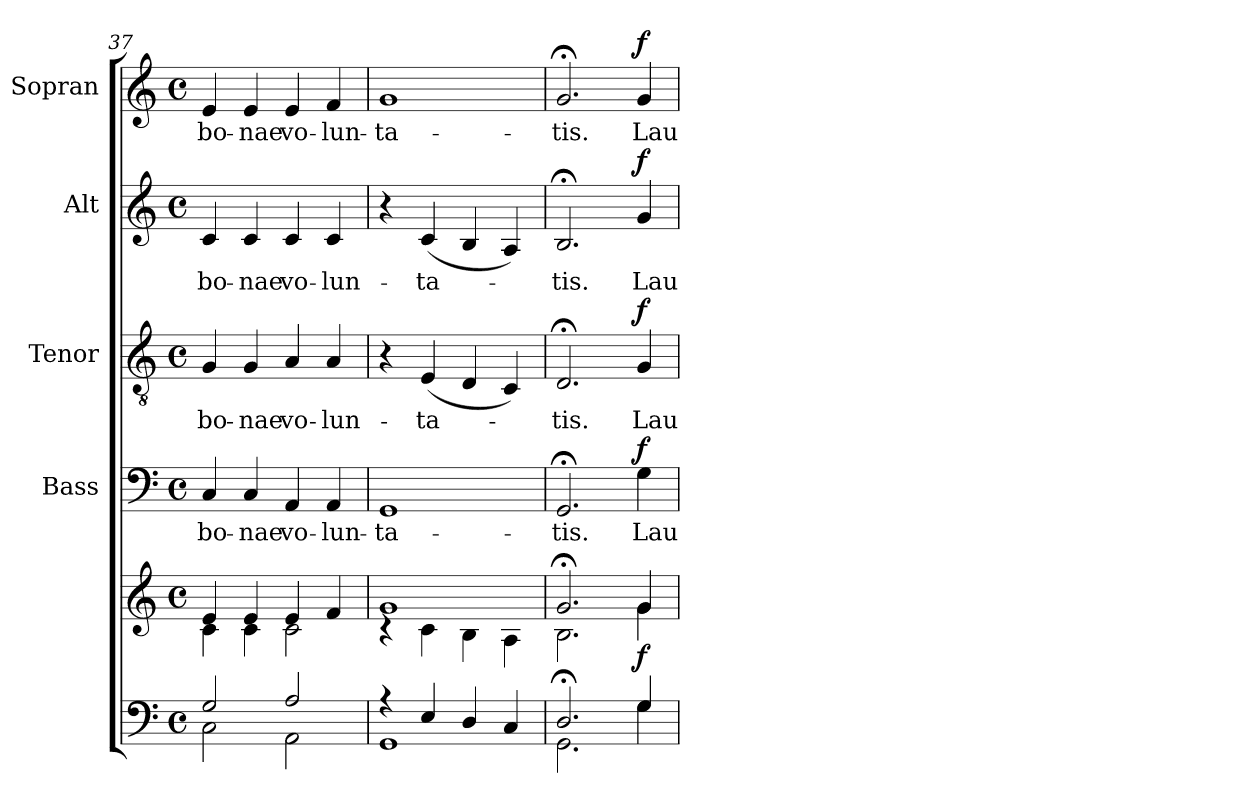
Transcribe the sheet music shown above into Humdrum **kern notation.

**kern	**kern	**dynam	**kern	**text	**dynam	**kern	**text	**dynam	**kern	**text	**dynam	**kern	**text	**dynam
*part5	*part5	*part5	*part4	*part4	*part4	*part3	*part3	*part3	*part2	*part2	*part2	*part1	*part1	*part1
*staff6	*staff5	*staff5/6	*staff4	*staff4	*staff4	*staff3	*staff3	*staff3	*staff2	*staff2	*staff2	*staff1	*staff1	*staff1
*	*	*	*I"Bass	*	*	*I"Tenor	*	*	*I"Alt	*	*	*I"Sopran	*	*
*	*	*	*I'B.	*	*	*I'T.	*	*	*I'A.	*	*	*I'S.	*	*
*clefF4	*clefG2	*	*clefF4	*	*	*clefGv2	*	*	*clefG2	*	*	*clefG2	*	*
*k[]	*k[]	*	*k[]	*	*	*k[]	*	*	*k[]	*	*	*k[]	*	*
*C:	*C:	*	*C:	*	*	*C:	*	*	*C:	*	*	*C:	*	*
*M4/4	*M4/4	*	*M4/4	*	*	*M4/4	*	*	*M4/4	*	*	*M4/4	*	*
*met(c)	*met(c)	*	*met(c)	*	*	*met(c)	*	*	*met(c)	*	*	*met(c)	*	*
=37	=37	=37	=37	=37	=37	=37	=37	=37	=37	=37	=37	=37	=37	=37
*^	*^	*	*	*	*	*	*	*	*	*	*	*	*	*
!	!	!	!	!	!	!LO:LY:b	!	!	!LO:LY:b	!	!	!LO:LY:b	!	!	!LO:LY:b	!
2G/	2C\	4e/	4c\	.	4C/	bo-	.	4G/	bo-	.	4c/	bo-	.	4e/	bo-	.
!	!	!	!	!	!	!LO:LY:b	!	!	!LO:LY:b	!	!	!LO:LY:b	!	!	!LO:LY:b	!
.	.	4e/	4c\	.	4C/	-nae	.	4G/	-nae	.	4c/	-nae	.	4e/	-nae	.
!	!	!	!	!	!	!LO:LY:b	!	!	!LO:LY:b	!	!	!LO:LY:b	!	!	!LO:LY:b	!
2A/	2AA\	4e/	2c\	.	4AA/	vo-	.	4A/	vo-	.	4c/	vo-	.	4e/	vo-	.
!	!	!	!	!	!	!LO:LY:b	!	!	!LO:LY:b	!	!	!LO:LY:b	!	!	!LO:LY:b	!
.	.	4f/	.	.	4AA/	-lun-	.	4A/	-lun-	.	4c/	-lun-	.	4f/	-lun-	.
=38	=38	=38	=38	=38	=38	=38	=38	=38	=38	=38	=38	=38	=38	=38	=38	=38
!	!	!	!	!	!	!LO:LY:b	!	!	!	!	!	!	!	!	!LO:LY:b	!
4rG	1GG	1g	4rB	.	1GG	-ta-	.	4r	.	.	4r	.	.	1g	-ta-	.
!	!	!	!	!	!	!	!	!	!LO:LY:b	!	!	!LO:LY:b	!	!	!	!
4E/	.	.	4c\	.	.	.	.	(<4E/	-ta-	.	(<4c/	-ta-	.	.	.	.
4D/	.	.	4B\	.	.	.	.	4D/	.	.	4B/	.	.	.	.	.
4C/	.	.	4A\	.	.	.	.	4C/)	.	.	4A/)	.	.	.	.	.
=39	=39	=39	=39	=39	=39	=39	=39	=39	=39	=39	=39	=39	=39	=39	=39	=39
!	!	!	!	!	!	!LO:LY:b	!	!	!LO:LY:b	!	!	!LO:LY:b	!	!	!LO:LY:b	!
2.D;/	2.GG\	2.g;</	2.B\	.	2.GG;</	-tis.	.	2.D;</	-tis.	.	2.B;</	-tis.	.	2.g;</	-tis.	.
!	!	!	!	!LO:DY:b	!	!LO:LY:b	!LO:DY:a	!	!LO:LY:b	!LO:DY:a	!	!LO:LY:b	!LO:DY:a	!	!LO:LY:b	!LO:DY:a
4G/	4G\	4g/	4g\	f	4G\	Lau-	f	4G/	Lau-	f	4g/	Lau-	f	4g/	Lau-	f
*v	*v	*	*	*	*	*	*	*	*	*	*	*	*	*	*	*
*	*v	*v	*	*	*	*	*	*	*	*	*	*	*	*	*
=	=	=	=	=	=	=	=	=	=	=	=	=	=	=
*-	*-	*-	*-	*-	*-	*-	*-	*-	*-	*-	*-	*-	*-	*-
